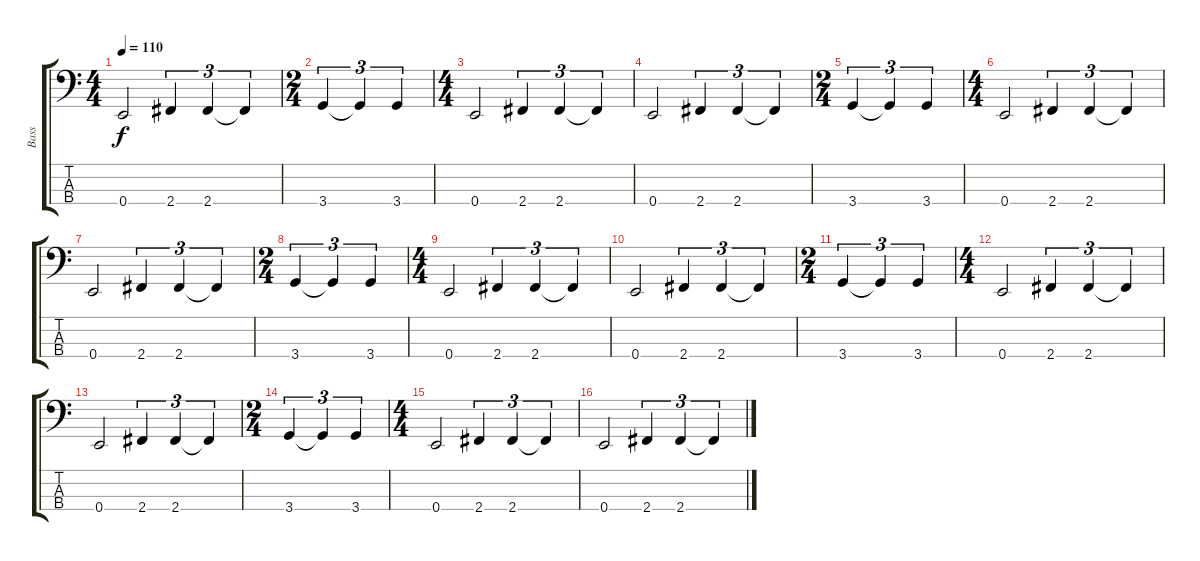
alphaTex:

\track ("Bass" "Bass") {instrument electricbasspick}
\staff {score tabs}
\tuning (G2 D2 A1 E1) {hide}
\ts (4 4)
\tempo 110
\clef f4
\ks c
0.4.2{dy f} 2.4.4{tu (3 2)} 2.4.4{tu (3 2)} 2.4{t}.4{tu (3 2)} |
\ts (2 4)
3.4.4{tu (3 2)} 3.4{t}.4{tu (3 2)} 3.4.4{tu (3 2)} |
\ts (4 4)
0.4.2 2.4.4{tu (3 2)} 2.4.4{tu (3 2)} 2.4{t}.4{tu (3 2)} |
0.4.2 2.4.4{tu (3 2)} 2.4.4{tu (3 2)} 2.4{t}.4{tu (3 2)} |
\ts (2 4)
3.4.4{tu (3 2)} 3.4{t}.4{tu (3 2)} 3.4.4{tu (3 2)} |
\ts (4 4)
0.4.2 2.4.4{tu (3 2)} 2.4.4{tu (3 2)} 2.4{t}.4{tu (3 2)} |
0.4.2 2.4.4{tu (3 2)} 2.4.4{tu (3 2)} 2.4{t}.4{tu (3 2)} |
\ts (2 4)
3.4.4{tu (3 2)} 3.4{t}.4{tu (3 2)} 3.4.4{tu (3 2)} |
\ts (4 4)
0.4.2 2.4.4{tu (3 2)} 2.4.4{tu (3 2)} 2.4{t}.4{tu (3 2)} |
0.4.2 2.4.4{tu (3 2)} 2.4.4{tu (3 2)} 2.4{t}.4{tu (3 2)} |
\ts (2 4)
3.4.4{tu (3 2)} 3.4{t}.4{tu (3 2)} 3.4.4{tu (3 2)} |
\ts (4 4)
0.4.2 2.4.4{tu (3 2)} 2.4.4{tu (3 2)} 2.4{t}.4{tu (3 2)} |
0.4.2 2.4.4{tu (3 2)} 2.4.4{tu (3 2)} 2.4{t}.4{tu (3 2)} |
\ts (2 4)
3.4.4{tu (3 2)} 3.4{t}.4{tu (3 2)} 3.4.4{tu (3 2)} |
\ts (4 4)
0.4.2 2.4.4{tu (3 2)} 2.4.4{tu (3 2)} 2.4{t}.4{tu (3 2)} |
0.4.2 2.4.4{tu (3 2)} 2.4.4{tu (3 2)} 2.4{t}.4{tu (3 2)}
